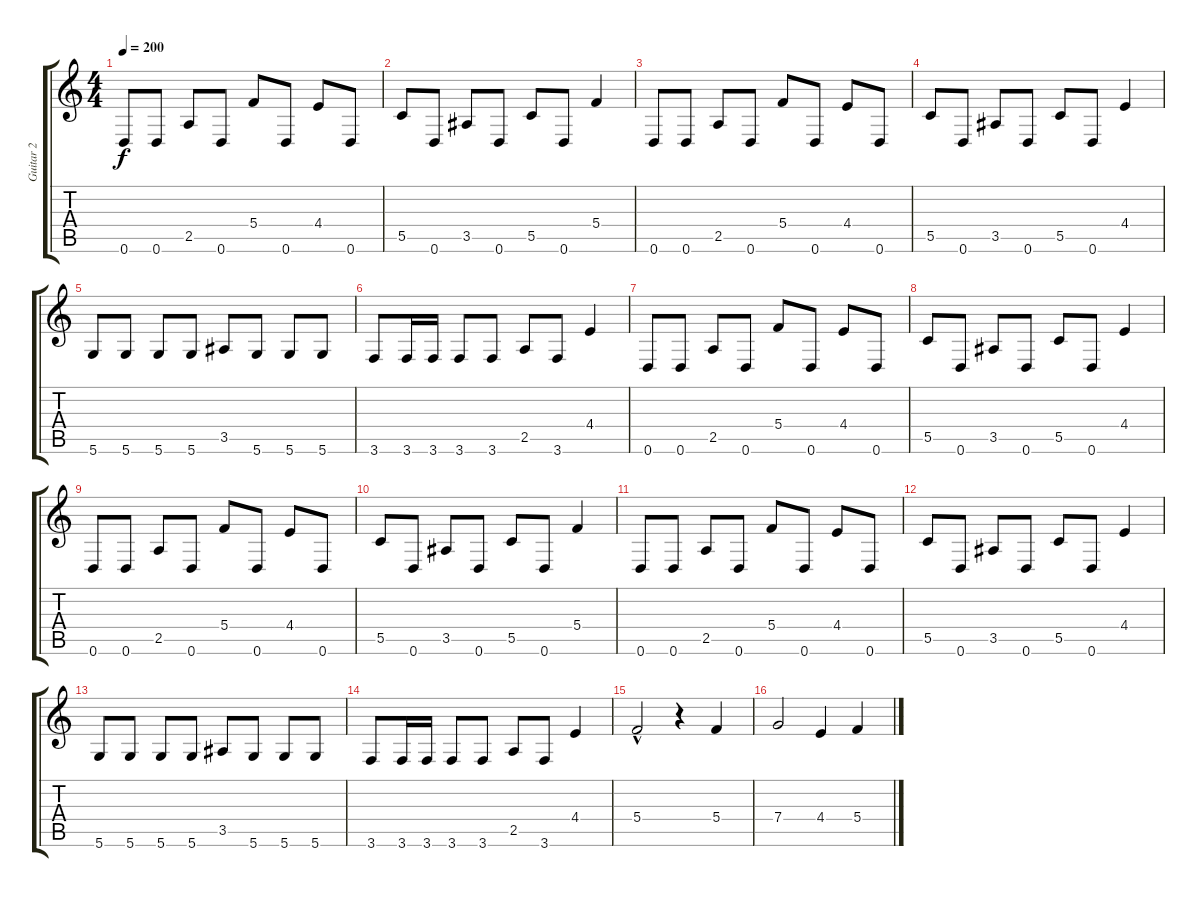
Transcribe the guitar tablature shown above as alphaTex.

\track ("Guitar 2" "Guitar 2") {instrument distortionguitar}
\staff {score tabs}
\tuning (D3 A3 F3 C3 G2 D2) {hide}
\ts (4 4)
\tempo 200
\clef g2
\ks c
0.6.8{dy f} 0.6.8 2.5.8 0.6.8 5.4.8 0.6.8 4.4.8 0.6.8 |
5.5.8 0.6.8 3.5.8 0.6.8 5.5.8 0.6.8 5.4.4 |
0.6.8 0.6.8 2.5.8 0.6.8 5.4.8 0.6.8 4.4.8 0.6.8 |
5.5.8 0.6.8 3.5.8 0.6.8 5.5.8 0.6.8 4.4.4 |
5.6.8 5.6.8 5.6.8 5.6.8 3.5.8 5.6.8 5.6.8 5.6.8 |
3.6.8 3.6.16 3.6.16 3.6.8 3.6.8 2.5.8 3.6.8 4.4.4 |
0.6.8 0.6.8 2.5.8 0.6.8 5.4.8 0.6.8 4.4.8 0.6.8 |
5.5.8 0.6.8 3.5.8 0.6.8 5.5.8 0.6.8 4.4.4 |
0.6.8 0.6.8 2.5.8 0.6.8 5.4.8 0.6.8 4.4.8 0.6.8 |
5.5.8 0.6.8 3.5.8 0.6.8 5.5.8 0.6.8 5.4.4 |
0.6.8 0.6.8 2.5.8 0.6.8 5.4.8 0.6.8 4.4.8 0.6.8 |
5.5.8 0.6.8 3.5.8 0.6.8 5.5.8 0.6.8 4.4.4 |
5.6.8 5.6.8 5.6.8 5.6.8 3.5.8 5.6.8 5.6.8 5.6.8 |
3.6.8 3.6.16 3.6.16 3.6.8 3.6.8 2.5.8 3.6.8 4.4.4 |
5.4{hac}.2{volume 16} r.4 5.4.4 |
7.4.2 4.4.4 5.4.4
